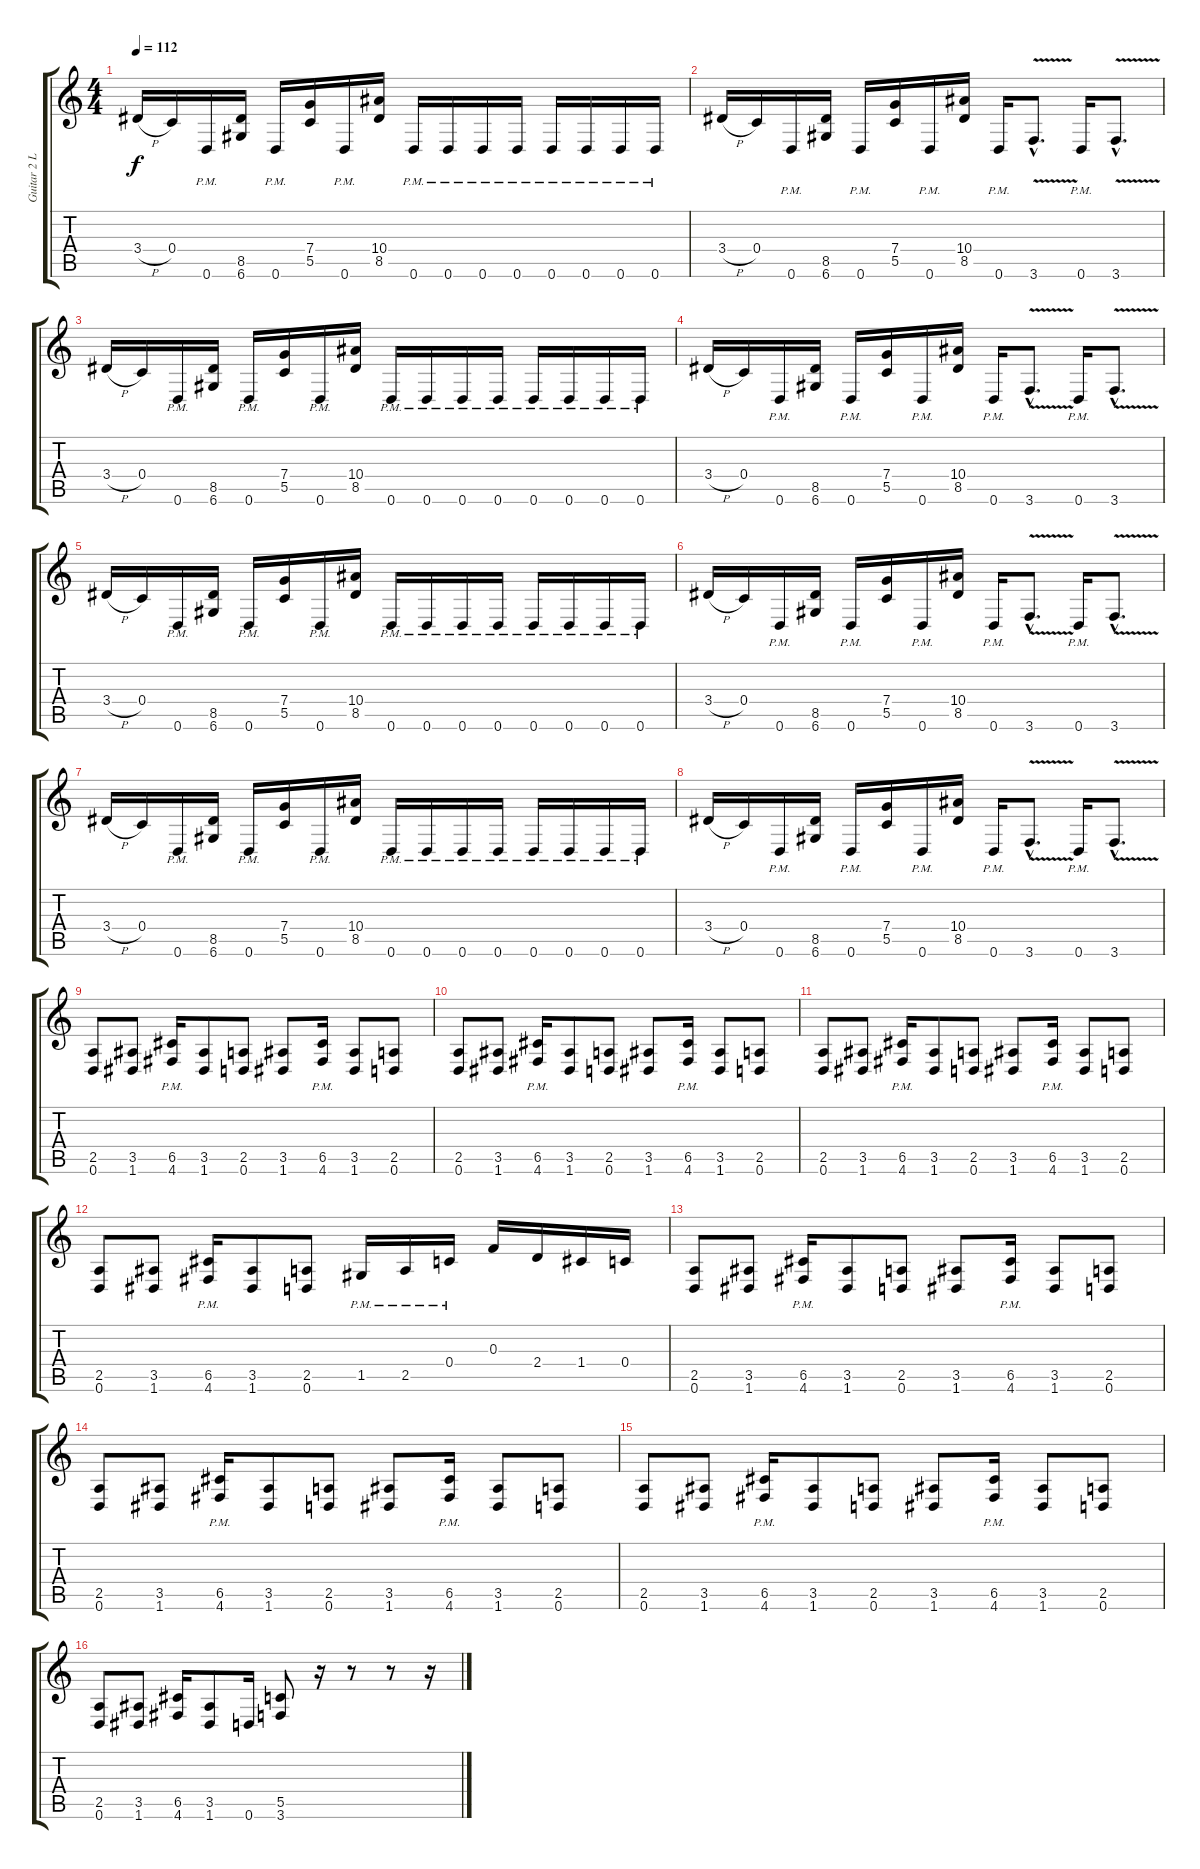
\track ("Guitar 2 Logan Mader" "Guitar 2 L") {instrument overdrivenguitar}
\staff {score tabs}
\tuning (D4 A3 F3 C3 G2 D2) {hide}
\ts (4 4)
\tempo 112
\clef g2
\ks c
3.4{h}.16{dy f} 0.4.16 0.6{pm}.16 (8.5 6.6).16 0.6{pm}.16 (7.4 5.5).16 0.6{pm}.16 (10.4 8.5).16 0.6{pm}.16 0.6{pm}.16 0.6{pm}.16 0.6{pm}.16 0.6{pm}.16 0.6{pm}.16 0.6{pm}.16 0.6{pm}.16 |
3.4{h}.16 0.4.16 0.6{pm}.16 (8.5 6.6).16 0.6{pm}.16 (7.4 5.5).16 0.6{pm}.16 (10.4 8.5).16 0.6{pm}.16 3.6{v hac}.8{d} 0.6{pm}.16 3.6{v hac}.8{d} |
3.4{h}.16 0.4.16 0.6{pm}.16 (8.5 6.6).16 0.6{pm}.16 (7.4 5.5).16 0.6{pm}.16 (10.4 8.5).16 0.6{pm}.16 0.6{pm}.16 0.6{pm}.16 0.6{pm}.16 0.6{pm}.16 0.6{pm}.16 0.6{pm}.16 0.6{pm}.16 |
3.4{h}.16 0.4.16 0.6{pm}.16 (8.5 6.6).16 0.6{pm}.16 (7.4 5.5).16 0.6{pm}.16 (10.4 8.5).16 0.6{pm}.16 3.6{v hac}.8{d} 0.6{pm}.16 3.6{v hac}.8{d} |
3.4{h}.16 0.4.16 0.6{pm}.16 (8.5 6.6).16 0.6{pm}.16 (7.4 5.5).16 0.6{pm}.16 (10.4 8.5).16 0.6{pm}.16 0.6{pm}.16 0.6{pm}.16 0.6{pm}.16 0.6{pm}.16 0.6{pm}.16 0.6{pm}.16 0.6{pm}.16 |
3.4{h}.16 0.4.16 0.6{pm}.16 (8.5 6.6).16 0.6{pm}.16 (7.4 5.5).16 0.6{pm}.16 (10.4 8.5).16 0.6{pm}.16 3.6{v hac}.8{d} 0.6{pm}.16 3.6{v hac}.8{d} |
3.4{h}.16 0.4.16 0.6{pm}.16 (8.5 6.6).16 0.6{pm}.16 (7.4 5.5).16 0.6{pm}.16 (10.4 8.5).16 0.6{pm}.16 0.6{pm}.16 0.6{pm}.16 0.6{pm}.16 0.6{pm}.16 0.6{pm}.16 0.6{pm}.16 0.6{pm}.16 |
3.4{h}.16 0.4.16 0.6{pm}.16 (8.5 6.6).16 0.6{pm}.16 (7.4 5.5).16 0.6{pm}.16 (10.4 8.5).16 0.6{pm}.16 3.6{v hac}.8{d} 0.6{pm}.16 3.6{v hac}.8{d} |
(2.5 0.6).8 (3.5 1.6).8 (6.5{pm} 4.6{pm}).16 (3.5 1.6).8 (2.5 0.6).8 (3.5 1.6).8 (6.5{pm} 4.6{pm}).16 (3.5 1.6).8 (2.5 0.6).8 |
(2.5 0.6).8 (3.5 1.6).8 (6.5{pm} 4.6{pm}).16 (3.5 1.6).8 (2.5 0.6).8 (3.5 1.6).8 (6.5{pm} 4.6{pm}).16 (3.5 1.6).8 (2.5 0.6).8 |
(2.5 0.6).8 (3.5 1.6).8 (6.5{pm} 4.6{pm}).16 (3.5 1.6).8 (2.5 0.6).8 (3.5 1.6).8 (6.5{pm} 4.6{pm}).16 (3.5 1.6).8 (2.5 0.6).8 |
(2.5 0.6).8 (3.5 1.6).8 (6.5{pm} 4.6{pm}).16 (3.5 1.6).8 (2.5 0.6).8 1.5{pm}.16 2.5{pm}.16 0.4{pm}.16 0.3.16 2.4.16 1.4.16 0.4.16 |
(2.5 0.6).8 (3.5 1.6).8 (6.5{pm} 4.6{pm}).16 (3.5 1.6).8 (2.5 0.6).8 (3.5 1.6).8 (6.5{pm} 4.6{pm}).16 (3.5 1.6).8 (2.5 0.6).8 |
(2.5 0.6).8 (3.5 1.6).8 (6.5{pm} 4.6{pm}).16 (3.5 1.6).8 (2.5 0.6).8 (3.5 1.6).8 (6.5{pm} 4.6{pm}).16 (3.5 1.6).8 (2.5 0.6).8 |
(2.5 0.6).8 (3.5 1.6).8 (6.5{pm} 4.6{pm}).16 (3.5 1.6).8 (2.5 0.6).8 (3.5 1.6).8 (6.5{pm} 4.6{pm}).16 (3.5 1.6).8 (2.5 0.6).8 |
(2.5 0.6).8 (3.5 1.6).8 (6.5 4.6).16 (3.5 1.6).8 0.6.16 (5.5 3.6).8 r.16 r.8 r.8 r.16
